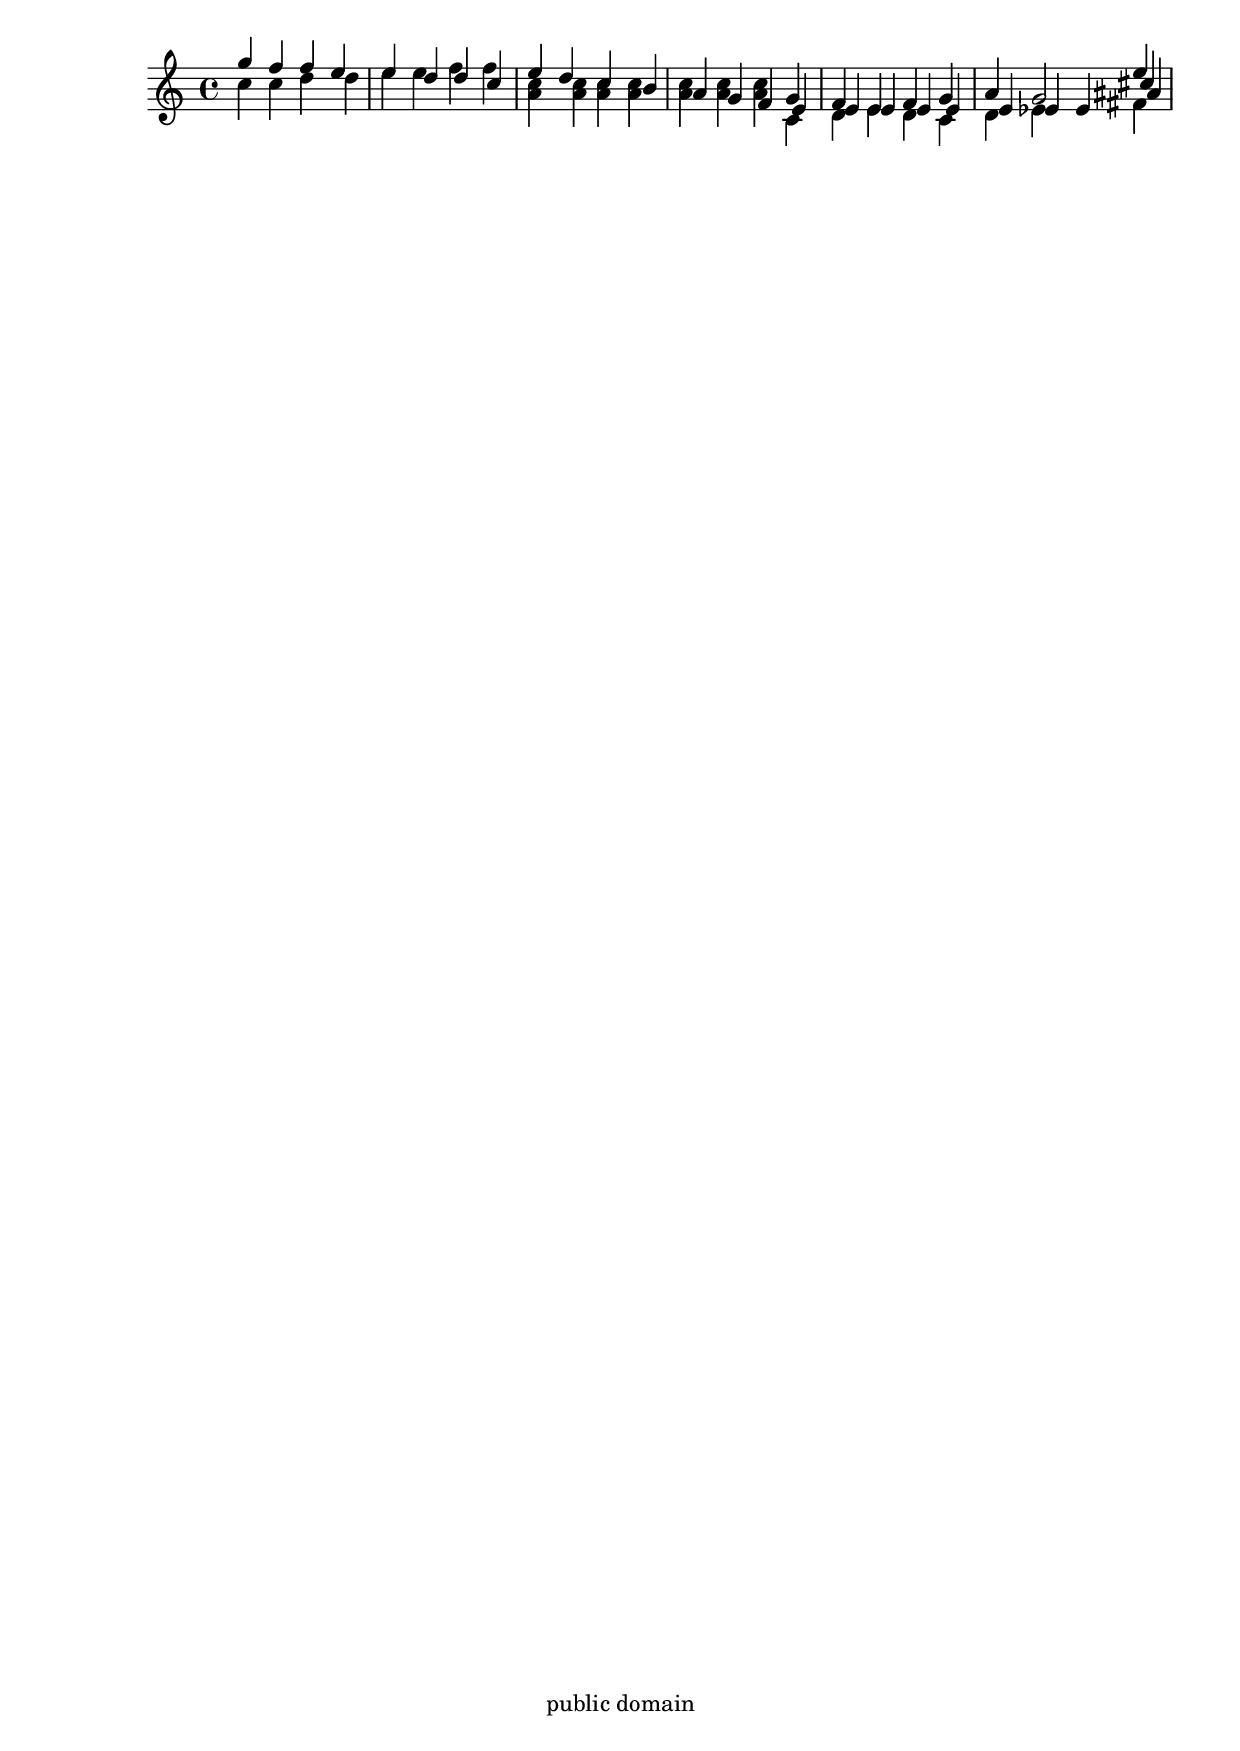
\version "1.7.5"
\header{
texidoc="
Normal collisions. We have support for polyphony, where the
middle voices are horizontally shifted.
"
filename = 	 "collisions.ly"
description = 	 "random counterpoint to test collisions"
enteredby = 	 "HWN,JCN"
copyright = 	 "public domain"
Tested = 	 "test the Collision resolution "
}


twovoice =
\notes \relative c' \context Staff \notes < 
	\context Voice=i { \stemDown c4 c  d d e e f f }
	\context Voice=ii { \stemUp g4 f f e e d d c } 
>

twovoicechords = \context Staff \notes <
	\context Voice = i \relative c' {
		\stemUp e4 d c b a g f
	}
	\context Voice = ii \relative c' {
		\stemDown <a4 c> <a4 c> <a4 c> <a4 c> <a c>
		<a c> <a c>  
	}
>


threevoice =  \context Staff \notes <
	\context Voice=i { \stemUp g4 f e f g a g2 }
	\context Voice=ii { \stemUp \shiftOn
		e4 e e e e e e e  }
	\context Voice=iii { \stemDown c4 d e d c d es }
>

hairyChord =  \context Staff \notes\relative c' <
     \context Voice=one {
\shiftOff
	\stemUp 
	e4 
     }
     
     \context Voice=two {
	\stemUp
	\shiftOn
 \property Voice.NoteColumn \override #'horizontal-shift = #1
	cis
     }
     
     \context Voice=three {	\shiftOnn
	\stemUp 
	ais
     }
     
     \context Voice=four {
        \stemDown
	\shiftOn

	fis
     }
>


\score{
	\notes \transpose c c' {
	   \twovoice
	   \twovoicechords
	
	\threevoice 
	 \hairyChord
	}
	
%	\midi { \tempo 4:80 }
}
